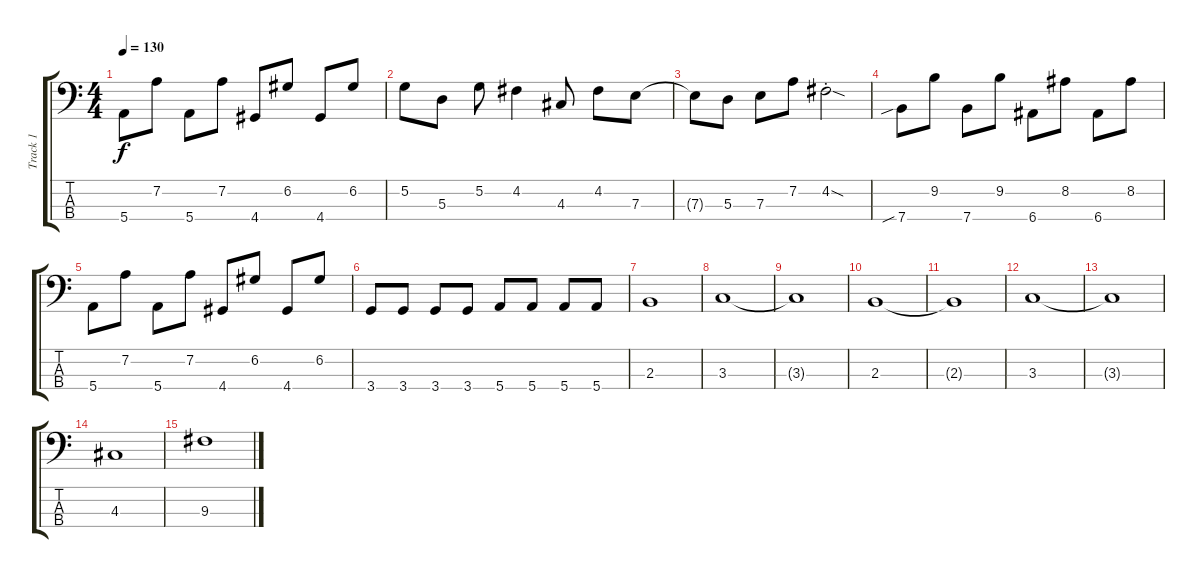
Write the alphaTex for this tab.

\track ("Track 1" "Track 1") {instrument electricbassfinger}
\staff {score tabs}
\tuning (G2 D2 A1 E1) {hide}
\ts (4 4)
\tempo 130
\clef f4
\ks c
5.4.8{dy f} 7.2.8 5.4.8 7.2.8 4.4.8 6.2.8 4.4.8 6.2.8 |
5.2.8 5.3.8 5.2.8 4.2.4 4.3.8 4.2.8 7.3.8 |
7.3{t}.8 5.3.8 7.3.8 7.2.8 4.2{sod st}.2 |
7.4{sib}.8 9.2.8 7.4.8 9.2.8 6.4.8 8.2.8 6.4.8 8.2.8 |
5.4.8 7.2.8 5.4.8 7.2.8 4.4.8 6.2.8 4.4.8 6.2.8 |
3.4.8 3.4.8 3.4.8 3.4.8 5.4.8 5.4.8 5.4.8 5.4.8 |
2.3.1 |
3.3.1 |
3.3{t}.1 |
2.3.1 |
2.3{t}.1 |
3.3.1 |
3.3{t}.1 |
4.3.1 |
9.3.1
